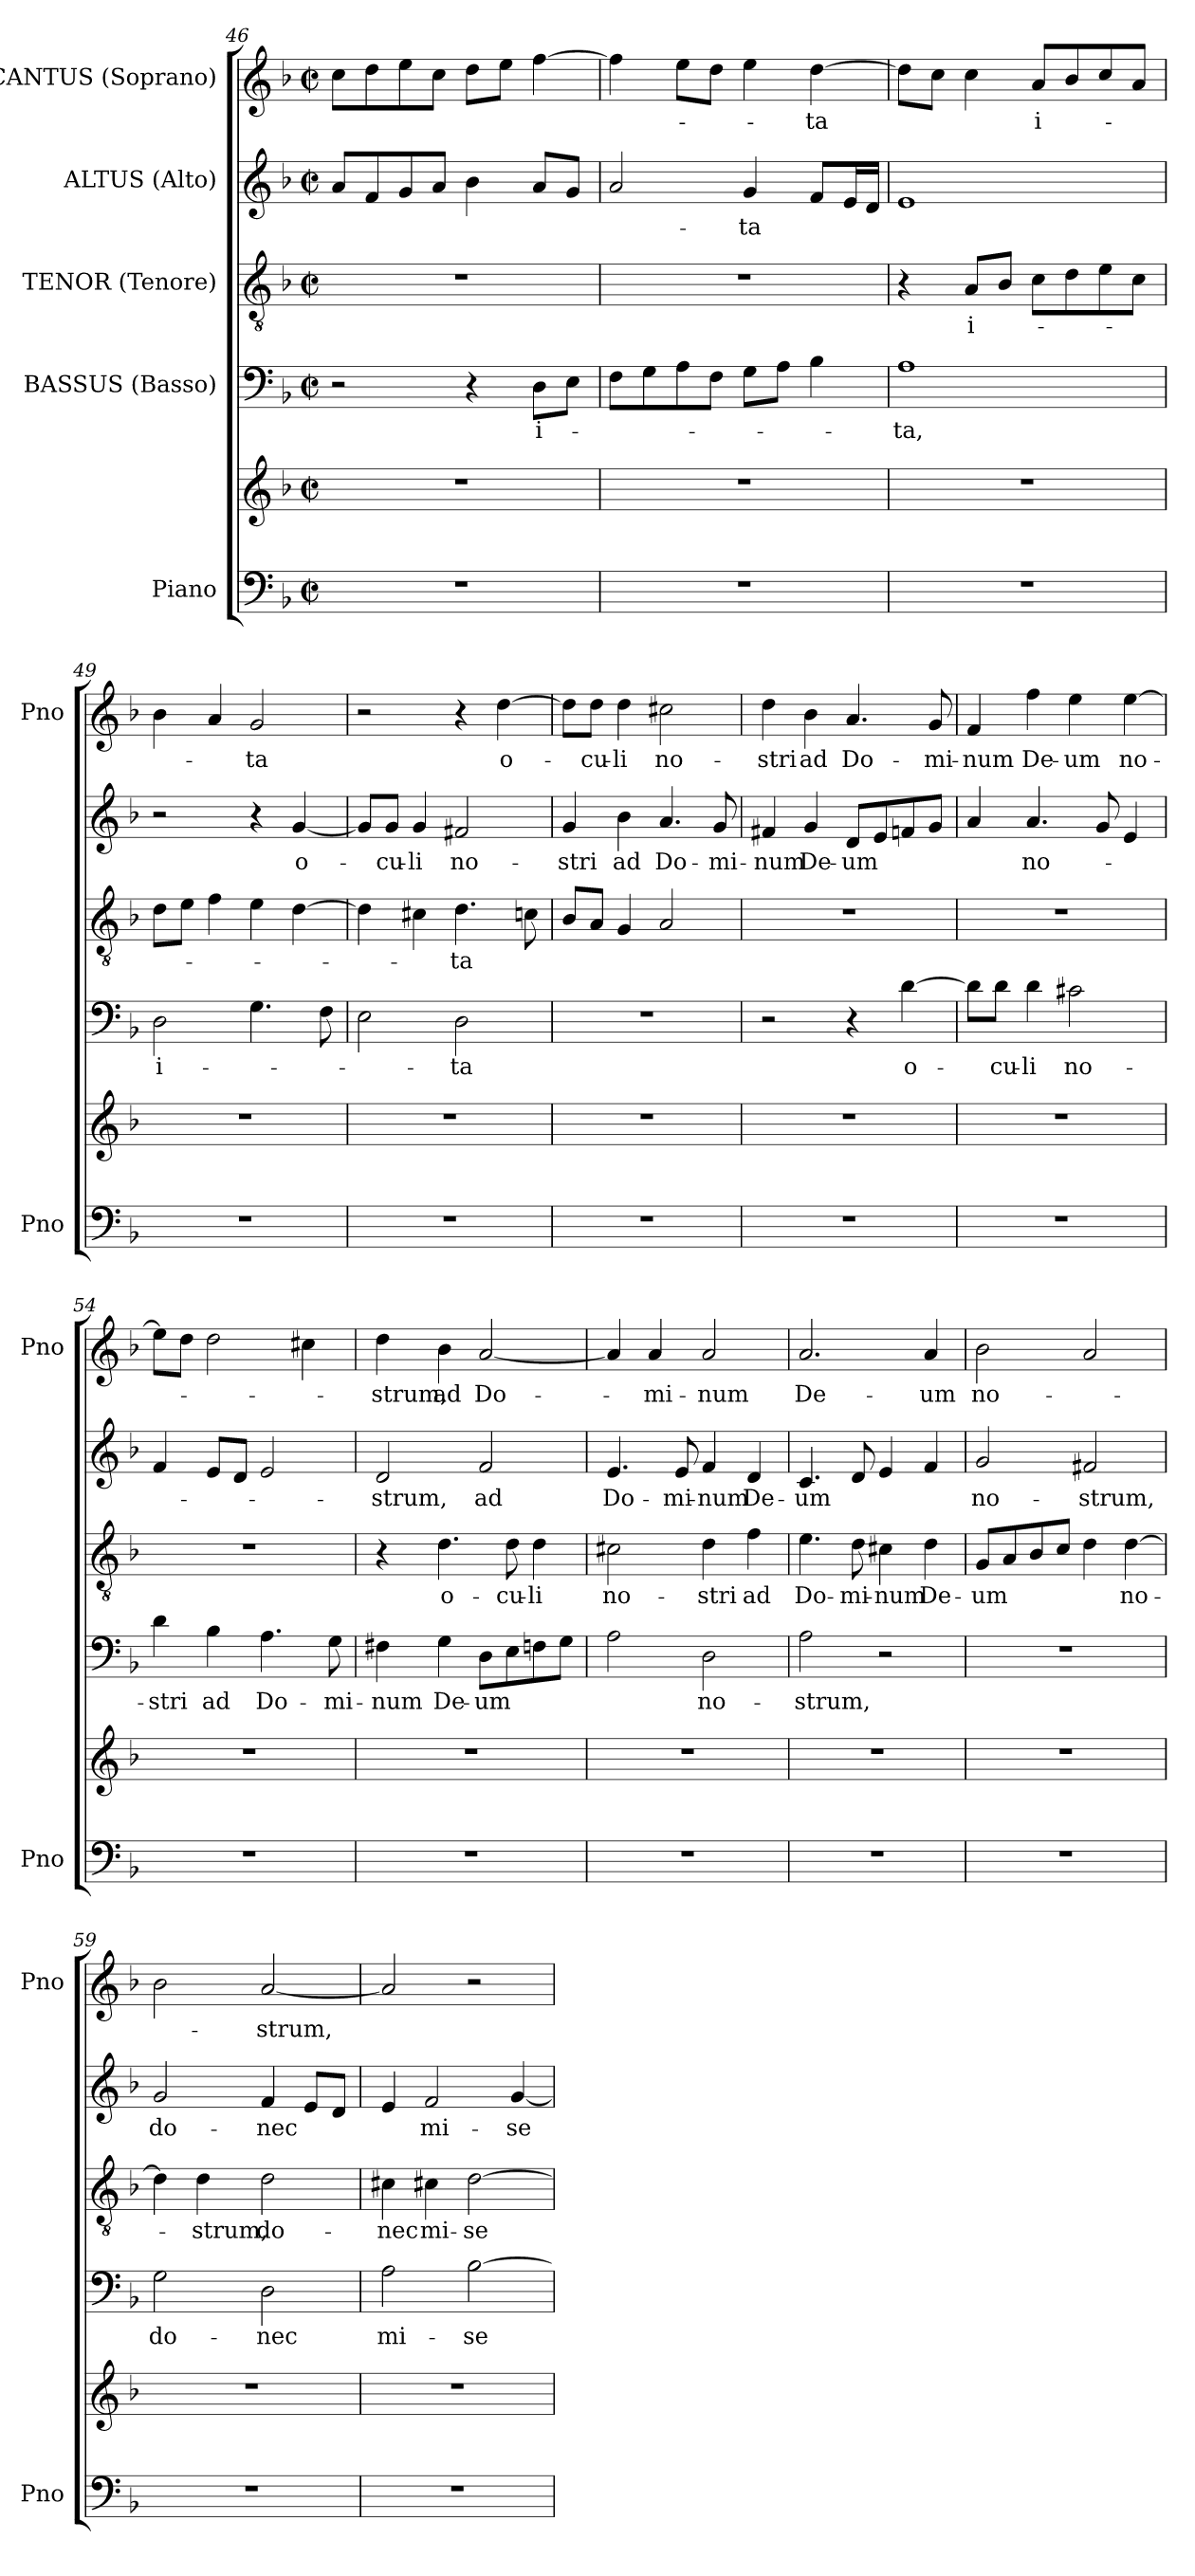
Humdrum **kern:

**kern	**kern	**kern	**text	**kern	**text	**kern	**text	**kern	**text
*part5	*part5	*part4	*part4	*part3	*part3	*part2	*part2	*part1	*part1
*staff6	*staff5	*staff4	*staff4	*staff3	*staff3	*staff2	*staff2	*staff1	*staff1
*I"Piano	*	*I"BASSUS (Basso)	*	*I"TENOR (Tenore)	*	*I"ALTUS (Alto)	*	*I"CANTUS (Soprano)	*
*I'Pno	*	*	*	*	*	*	*	*I'Pno	*
*clefF4	*clefG2	*clefF4	*	*clefGv2	*	*clefG2	*	*clefG2	*
*k[b-]	*k[b-]	*k[b-]	*	*k[b-]	*	*k[b-]	*	*k[b-]	*
*F:	*F:	*F:	*	*F:	*	*F:	*	*F:	*
*M2/2	*M2/2	*M2/2	*	*M2/2	*	*M2/2	*	*M2/2	*
*met(c|)	*met(c|)	*met(c|)	*	*met(c|)	*	*met(c|)	*	*met(c|)	*
=46	=46	=46	=46	=46	=46	=46	=46	=46	=46
1r	1r	2r	.	1r	.	8a/L	.	8cc\L	.
.	.	.	.	.	.	8f/	.	8dd\	.
.	.	.	.	.	.	8g/	.	8ee\	.
.	.	.	.	.	.	8a/J	.	8cc\J	.
.	.	4r	.	.	.	4b-\	.	8dd\L	.
.	.	.	.	.	.	.	.	8ee\J	.
.	.	8D\L	i-	.	.	8a/L	.	[4ff\	.
.	.	8E\J	.	.	.	8g/J	.	.	.
!!LO:LB:g=z
=47	=47	=47	=47	=47	=47	=47	=47	=47	=47
1r	1r	8F\L	-­-	1r	.	2a/	-­-	4ff\]	-­-
.	.	8G\	.	.	.	.	.	.	.
.	.	8A\	.	.	.	.	.	8ee\L	.
.	.	8F\J	.	.	.	.	.	8dd\J	.
.	.	8G\L	.	.	.	4g/	-ta	4ee\	.
.	.	8A\J	.	.	.	.	.	.	.
.	.	4B-\	.	.	.	8f/L	.	[4dd\	-ta
.	.	.	.	.	.	16e/L	.	.	.
.	.	.	.	.	.	16d/JJ	.	.	.
=48	=48	=48	=48	=48	=48	=48	=48	=48	=48
1r	1r	1A	-ta,	4r	.	1e	.	8dd\L]	.
.	.	.	.	.	.	.	.	8cc\J	.
.	.	.	.	8A/L	i-	.	.	4cc\	.
.	.	.	.	8B-/J	.	.	.	.	.
.	.	.	.	8c\L	.	.	.	8a/L	i-
.	.	.	.	8d\	.	.	.	8b-/	.
.	.	.	.	8e\	.	.	.	8cc/	.
.	.	.	.	8c\J	.	.	.	8a/J	.
=49	=49	=49	=49	=49	=49	=49	=49	=49	=49
1r	1r	2D\	i-	8d\L	.	2r	.	4b-\	.
.	.	.	.	8e\J	.	.	.	.	.
.	.	.	.	4f\	.	.	.	4a/	.
.	.	4.G\	.	4e\	.	4r	.	2g/	-ta
.	.	.	.	[4d\	.	[4g/	o-	.	.
.	.	8F\	.	.	.	.	.	.	.
=50	=50	=50	=50	=50	=50	=50	=50	=50	=50
1r	1r	2E\	.	4d\]	.	8g/L]	.	2r	.
.	.	.	.	.	.	8g/J	-cu-	.	.
.	.	.	.	4c#\	.	4g/	-li	.	.
.	.	2D\	-ta	4.d\	-ta	2f#X/	no-	4r	.
.	.	.	.	.	.	.	.	[4dd\	o-
.	.	.	.	8c\	.	.	.	.	.
=51	=51	=51	=51	=51	=51	=51	=51	=51	=51
1r	1r	1r	.	8B-/L	.	4g/	-stri	8dd\L]	.
.	.	.	.	8A/J	.	.	.	8dd\J	-cu-
.	.	.	.	4G/	.	4b-\	ad	4dd\	-li
.	.	.	.	2A/	.	4.a/	Do-	2cc#X\	no-
.	.	.	.	.	.	8g/	-mi-	.	.
=52	=52	=52	=52	=52	=52	=52	=52	=52	=52
1r	1r	2r	.	1r	.	4f#X/	-num	4dd\	-stri
.	.	.	.	.	.	4g/	De-	4b-\	ad
.	.	4r	.	.	.	8d/L	-um	4.a/	Do-
.	.	.	.	.	.	8e/	.	.	.
.	.	[4d\	o-	.	.	8f/	.	.	.
.	.	.	.	.	.	8g/J	.	8g/	-mi-
!!LO:LB:g=z
=53	=53	=53	=53	=53	=53	=53	=53	=53	=53
1r	1r	8d\L]	-­	1r	.	4a/	.	4f/	-num
.	.	8d\J	cu-	.	.	.	.	.	.
.	.	4d\	-li	.	.	4.a/	no-	4ff\	De-
.	.	2c#X\	no-	.	.	.	.	4ee\	-um
.	.	.	.	.	.	8g/	.	.	.
.	.	.	.	.	.	4e/	.	[4ee\	no-
=54	=54	=54	=54	=54	=54	=54	=54	=54	=54
1r	1r	4d\	-stri	1r	.	4f/	.	8ee\L]	.
.	.	.	.	.	.	.	.	8dd\J	.
.	.	4B-\	ad	.	.	8e/L	.	2dd\	.
.	.	.	.	.	.	8d/J	.	.	.
.	.	4.A\	Do-	.	.	2e/	.	.	.
.	.	.	.	.	.	.	.	4cc#\	.
.	.	8G\	-mi-	.	.	.	.	.	.
=55	=55	=55	=55	=55	=55	=55	=55	=55	=55
1r	1r	4F#X\	-num	4r	.	2d/	-strum,	4dd\	-strum,
.	.	4G\	De-	4.d\	o-	.	.	4b-\	ad
.	.	8D\L	-um	.	.	2f/	ad	[2a/	Do-
.	.	8E\	.	8d\	-cu-	.	.	.	.
.	.	8Fn\	.	4d\	-li	.	.	.	.
.	.	8G\J	.	.	.	.	.	.	.
=56	=56	=56	=56	=56	=56	=56	=56	=56	=56
1r	1r	2A\	.	2c#X\	no-	4.e/	Do-	4a/]	.
.	.	.	.	.	.	.	.	4a/	-mi-
.	.	.	.	.	.	8e/	-mi-	.	.
.	.	2D\	no-	4d\	-stri	4f/	-num	2a/	-num
.	.	.	.	4f\	ad	4d/	De-	.	.
=57	=57	=57	=57	=57	=57	=57	=57	=57	=57
1r	1r	2A\	-strum,	4.e\	Do-	4.c/	-um	2.a/	De-
.	.	.	.	8d\	-mi-	8d/	.	.	.
.	.	2r	.	4c#\	-num	4e/	.	.	.
.	.	.	.	4d\	De-	4f/	.	4a/	-um
=58	=58	=58	=58	=58	=58	=58	=58	=58	=58
1r	1r	1r	.	8G/L	-um	2g/	no-	2b-\	no-
.	.	.	.	8A/	.	.	.	.	.
.	.	.	.	8B-/	.	.	.	.	.
.	.	.	.	8c/J	.	.	.	.	.
.	.	.	.	4d\	.	2f#X/	-strum,	2a/	.
.	.	.	.	[4d\	no-	.	.	.	.
=59	=59	=59	=59	=59	=59	=59	=59	=59	=59
1r	1r	2G\	do-	4d\]	.	2g/	do-	2b-\	.
.	.	.	.	4d\	-strum,	.	.	.	.
.	.	2D\	-nec	2d\	do-	4f/	-nec	[2a/	-strum,
.	.	.	.	.	.	8e/L	.	.	.
.	.	.	.	.	.	8d/J	.	.	.
!!LO:LB:g=z
=60	=60	=60	=60	=60	=60	=60	=60	=60	=60
1r	1r	2A\	mi-	4c#\	-nec	4e/	.	2a/]	.
.	.	.	.	4c#X\	mi-	2f/	mi-	.	.
.	.	[2B-\	-se-	[2d\	-se-	.	.	2r	.
.	.	.	.	.	.	[4g/	-se-	.	.
=	=	=	=	=	=	=	=	=	=
*-	*-	*-	*-	*-	*-	*-	*-	*-	*-
